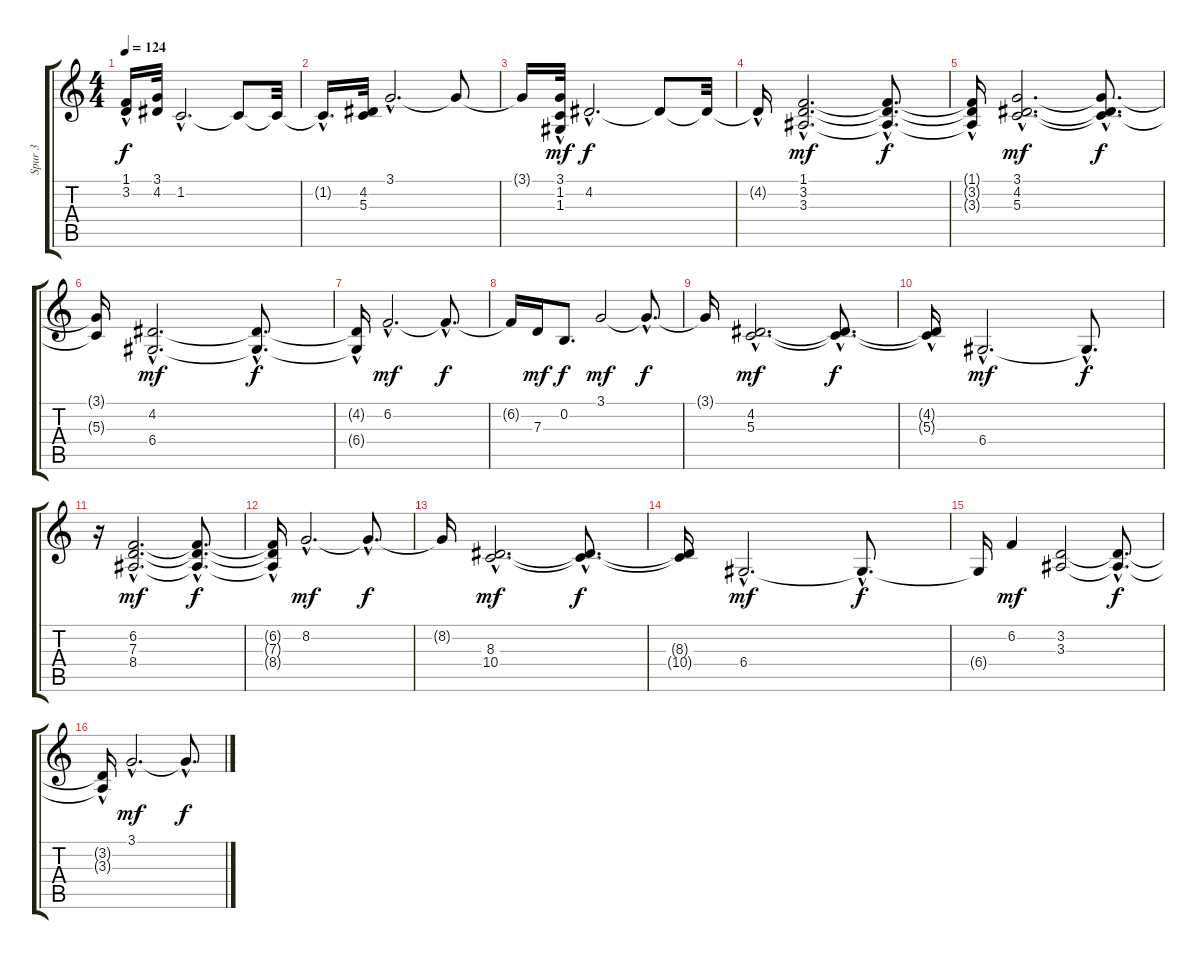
\track ("Spur 3" "Spur 3") {instrument pad2warm}
\staff {score tabs}
\tuning (E4 B3 G3 D3 A2 E2) {hide}
\ts (4 4)
\tempo 124
\clef g2
\ks c
(1.1{hac t} 3.2{hac t}).16{dy f} (3.1 4.2).32 1.2{hac}.2{d} 1.2{t}.8 1.2{t}.32 |
1.2{hac t}.16{d} (4.2 5.3).32 3.1{hac}.2{d} 3.1{t}.8 |
3.1{t}.16 (3.1 1.2 1.3{hac}).32{dy mf} 4.2{hac}.2{d dy f} 4.2{t}.8 4.2{t}.32 |
4.2{hac t}.16 (1.1{hac} 3.2{hac} 3.3{hac}).2{d dy mf} (1.1{hac t} 3.2{hac t} 3.3{hac t}).8{d dy f} |
(1.1{t} 3.2{hac t} 3.3{t}).16 (3.1{hac} 4.2{hac} 5.3{hac}).2{d dy mf} (3.1{hac t} 4.2{hac t} 5.3{hac t}).8{d dy f} |
(3.1{t} 5.3{t}).16 (4.2{hac} 6.4{hac}).2{d dy mf} (4.2{hac t} 6.4{hac t}).8{d dy f} |
(4.2{t} 6.4{hac t}).16 6.2{hac}.2{d dy mf} 6.2{hac t}.8{d dy f} |
6.2{t}.16 7.3.16{dy mf} 0.2.8{d dy f} 3.1.2{dy mf} 3.1{hac t}.8{d dy f} |
3.1{t}.16 (4.2{hac} 5.3{hac}).2{d dy mf} (4.2{hac t} 5.3{hac t}).8{d dy f} |
(4.2{hac t} 5.3{hac t}).16 6.4{hac}.2{d dy mf} 6.4{hac t}.8{d dy f} |
r.16 (6.2{hac} 7.3{hac} 8.4{hac}).2{d dy mf} (6.2{hac t} 7.3{hac t} 8.4{hac t}).8{d dy f} |
(6.2{t} 7.3{t} 8.4{hac t}).16 8.2{hac}.2{d dy mf} 8.2{hac t}.8{d dy f} |
8.2{t}.16 (8.3{hac} 10.4{hac}).2{d dy mf} (8.3{hac t} 10.4{hac t}).8{d dy f} |
(8.3{t} 10.4{t}).16 6.4{hac}.2{d dy mf} 6.4{hac t}.8{d dy f} |
6.4{t}.16 6.2.4{dy mf} (3.2 3.3).2 (3.2{hac t} 3.3{hac t}).8{d dy f} |
(3.2{t} 3.3{hac t}).16 3.1{hac}.2{d dy mf} 3.1{hac t}.8{d dy f}
